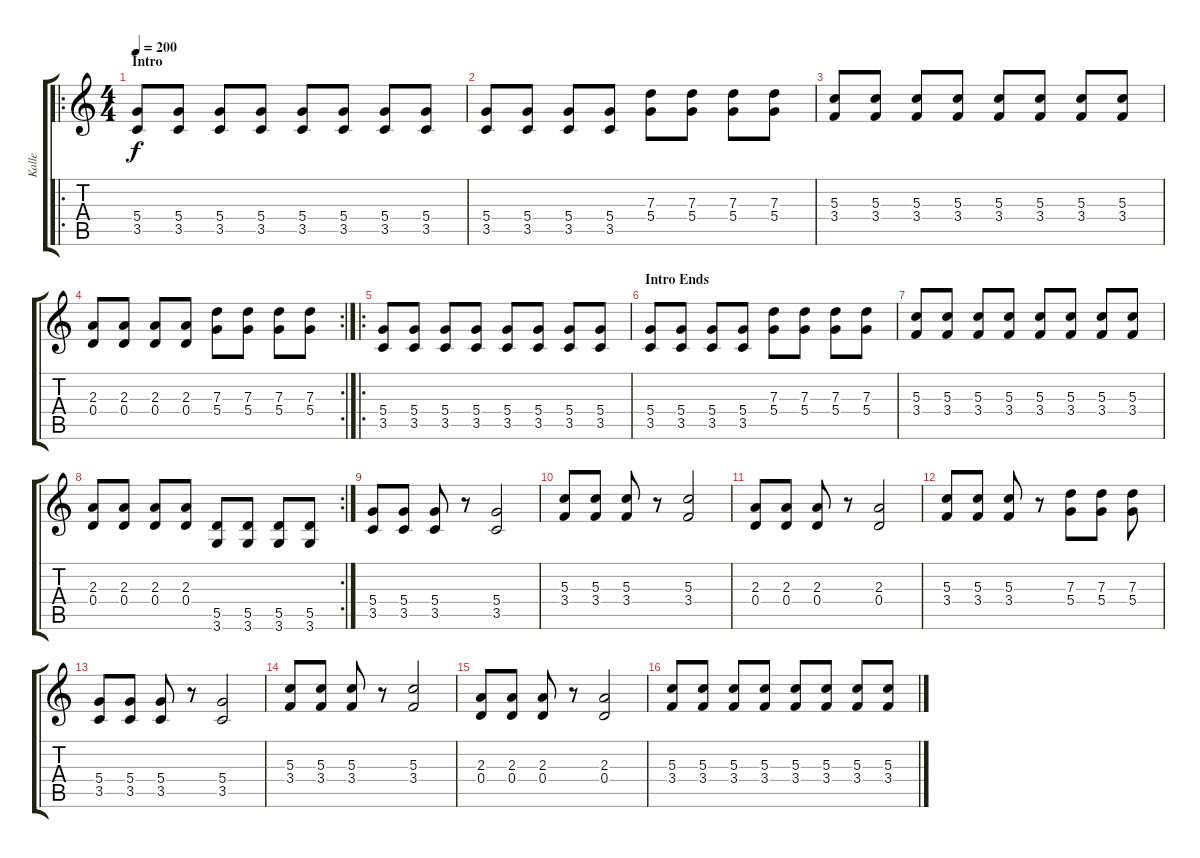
\track ("Kalle" "Kalle") {instrument distortionguitar}
\staff {score tabs}
\tuning (E4 B3 G3 D3 A2 E2) {hide}
\ro
\ts (4 4)
\section ("" "Intro")
\tempo 200
\clef g2
\ks c
(5.4 3.5).8{dy f instrument distortionguitar} (5.4 3.5).8 (5.4 3.5).8 (5.4 3.5).8 (5.4 3.5).8 (5.4 3.5).8 (5.4 3.5).8 (5.4 3.5).8 |
(5.4 3.5).8 (5.4 3.5).8 (5.4 3.5).8 (5.4 3.5).8 (7.3 5.4).8 (7.3 5.4).8 (7.3 5.4).8 (7.3 5.4).8 |
(5.3 3.4).8 (5.3 3.4).8 (5.3 3.4).8 (5.3 3.4).8 (5.3 3.4).8 (5.3 3.4).8 (5.3 3.4).8 (5.3 3.4).8 |
\rc 2
(2.3 0.4).8 (2.3 0.4).8 (2.3 0.4).8 (2.3 0.4).8 (7.3 5.4).8 (7.3 5.4).8 (7.3 5.4).8 (7.3 5.4).8 |
\ro
(5.4 3.5).8 (5.4 3.5).8 (5.4 3.5).8 (5.4 3.5).8 (5.4 3.5).8 (5.4 3.5).8 (5.4 3.5).8 (5.4 3.5).8 |
\section ("" "Intro Ends")
(5.4 3.5).8 (5.4 3.5).8 (5.4 3.5).8 (5.4 3.5).8 (7.3 5.4).8 (7.3 5.4).8 (7.3 5.4).8 (7.3 5.4).8 |
(5.3 3.4).8 (5.3 3.4).8 (5.3 3.4).8 (5.3 3.4).8 (5.3 3.4).8 (5.3 3.4).8 (5.3 3.4).8 (5.3 3.4).8 |
\rc 2
(2.3 0.4).8 (2.3 0.4).8 (2.3 0.4).8 (2.3 0.4).8 (5.5 3.6).8 (5.5 3.6).8 (5.5 3.6).8 (5.5 3.6).8 |
(5.4 3.5).8 (5.4 3.5).8 (5.4 3.5).8 r.8 (5.4 3.5).2 |
(5.3 3.4).8 (5.3 3.4).8 (5.3 3.4).8 r.8 (5.3 3.4).2 |
(2.3 0.4).8 (2.3 0.4).8 (2.3 0.4).8 r.8 (2.3 0.4).2 |
(5.3 3.4).8 (5.3 3.4).8 (5.3 3.4).8 r.8 (7.3 5.4).8 (7.3 5.4).8 (7.3 5.4).8 |
(5.4 3.5).8 (5.4 3.5).8 (5.4 3.5).8 r.8 (5.4 3.5).2 |
(5.3 3.4).8 (5.3 3.4).8 (5.3 3.4).8 r.8 (5.3 3.4).2 |
(2.3 0.4).8 (2.3 0.4).8 (2.3 0.4).8 r.8 (2.3 0.4).2 |
(5.3 3.4).8 (5.3 3.4).8 (5.3 3.4).8 (5.3 3.4).8 (5.3 3.4).8 (5.3 3.4).8 (5.3 3.4).8 (5.3 3.4).8
